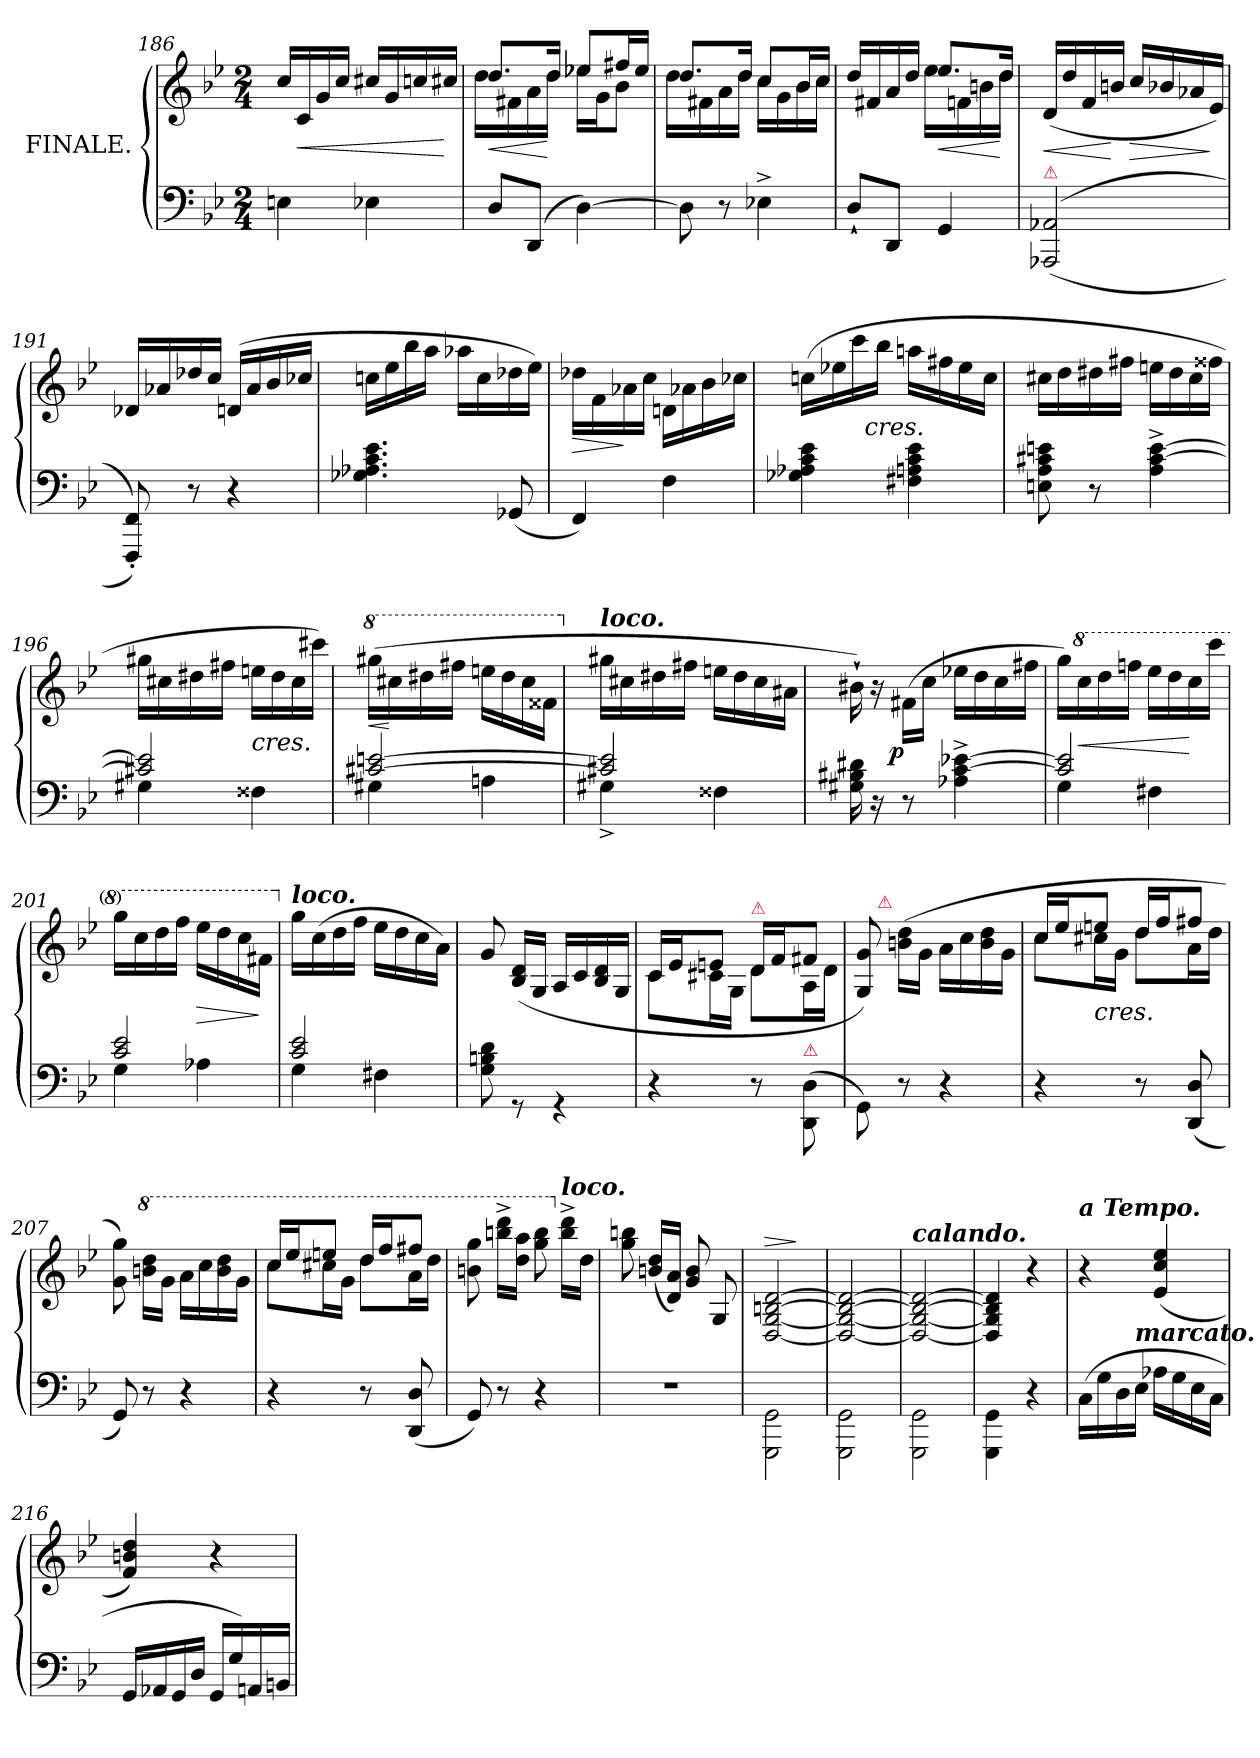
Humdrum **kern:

**kern	**kern	**dynam
*part1	*part1	*part1
*staff2	*staff1	*staff1/2
*I"FINALE.	*	*
*clefF4	*clefG2	*
*k[b-e-]	*k[b-e-]	*
*g:	*g:	*
*M2/4	*M2/4	*
=186	=186	=186
4En	16ccLL	.
.	16c	<
.	16g	.
.	16ccJJ	.
4E-X	16cc#X/LL	.
.	16g	.
.	16ccn	.
.	16cc#XJJ	[
=187	=187	=187
*	*^	*
8DL	8.ddL	16ddLL	<
.	.	16f#X	.
(<8DDJ	.	16a	.
.	16ddJk	16ddJJ	[
[4D\)	8ee-XL	16ee-XLL	.
.	.	16gJ	.
.	16ff#XL	8b-J	.
.	16ee-JJ	.	.
=188	=188	=188	=188
8D\]	8.ddL	16ddLL	.
.	.	16f#X	.
8r	.	16a	.
.	16ddJk	16ddJJ	.
4E-X^	8ccL	16ccLL	.
.	.	16g	.
.	16b-L	16b-	.
.	16ccJJ	16ccJJ	.
=189	=189	=189	=189
8D`</L	16dd/LL	4ryy	.
.	16f#X	.	.
8DDJ	16a	.	.
.	16ddJJ	.	.
4GG	8.ee-L	16ee-LL	<
.	.	16fn	.
.	.	16bn	.
.	16ddJk	16ddJJ	[
=190	=190	=190	=190
!LO:TX:a:color=crimson:t=⚠	!	!	!
*	*v	*v	*
(<(<2AAA-X/ 2AA-X/	(<16dLL	<
.	16dd	.
.	16f	.
.	16bnJJ	[
.	16ccLL	>
.	16b-X	.
.	16a-X	.
.	16e-JJ)	]
=191	=191	=191
8FFF'< 8FF'<))	16d-XLL	.
.	16a-X	.
8r	16dd-X	.
.	16ccJJ	.
4r	(>16dnLL	.
.	16a-	.
.	16b-	.
.	16cc-XJJ	.
=192	=192	=192
4.G-X 4.A-X 4.c 4.e-	16ccnLL	.
.	16ee-	.
.	16bb-	.
.	16aaJJ	.
.	16aa-XLL	.
.	16cc	.
(<8GG-X	16dd-X	.
.	16ee-JJ)	.
=193	=193	=193
4FF)	16dd-X\LL	>
.	16f	.
.	16a-X	]
.	16ccJJ	.
4F	16dn\LL	.
.	16a-X	.
.	16b-	.
.	16cc-XJJ	.
=194	=194	=194
*	*^	*
4G-X 4A-X 4c 4e-	(>16ccnLL	8ryy	.
.	16ee-X	.	.
.	16ccc	32ryy	.
!	!	!LO:TX:c:i:t=cres.	!
.	.	4ryy	.
.	16bb-JJ	.	.
4F#X 4An 4c 4e-	16aanLL	.	.
.	16ff#X	.	.
.	16ee-	.	.
.	.	16.ryy	.
.	16ccJJ	.	.
*	*v	*v	*
=195	=195	=195
8En 8A 8c#X 8en	16cc#XLL	.
.	16dd	.
8r	16dd#X	.
.	16ff#XJJ	.
4A^< [4c#^< [4e^<	16eenLL	.
.	16dd#	.
.	16cc#	.
.	16ff##XJJ	.
=196	=196	=196
*^	*	*
2c#X] 2en]	4G#X	16gg#XLL	.
.	.	16cc#X	.
.	.	16dd#X	.
.	.	16ff#XJJ	.
!	!	!LO:TX:c:i:t=cres.	!
.	4F##X	16eenLL	.
.	.	16dd#	.
.	.	16cc#	.
.	.	16ccc#XJJ)	.
=197	=197	=197	=197
*	*	*8va	*
!	!	!	!LO:HP:b
[2c#X [2en	4G#X	(>16ggg#XLL	<
.	.	16ccc#X	[
.	.	16ddd#X	.
.	.	16fff#XJJ	.
.	4An	16eeenLL	.
.	.	16ddd#	.
.	.	16ccc#	.
.	.	16ff##XJJ	.
=198	=198	=198	=198
*	*	*X8va	*
!	!	!LO:TX:a:Bi:t=loco.	!
2c#X] 2en]	4G#X^<	16gg#XLL	.
.	.	16cc#X	.
.	.	16dd#X	.
.	.	16ff#XJJ	.
.	4F##X	16eenLL	.
.	.	16dd#	.
.	.	16cc#	.
.	.	16a#XJJ	.
*v	*v	*	*
=199	=199	=199
16G#X 16B#X 16d#X	16b#X`>)	.
16r	16r	.
!	!	!LO:DY:rj
8r	(>16f#X\LL	p
.	16ccJJ	.
4A-X^< [4c^< [4e-X^<	16ee-XLL	.
.	16dd	.
.	16cc	.
.	16ff#XJJ	.
=200	=200	=200
*^	*	*
2c] 2e-]	4G	16ggLL)	.
*	*	*8va	*
.	.	16ccc	<
.	.	16ddd	.
.	.	16fffnJJ	.
.	4F#X	16eee-LL	.
.	.	16ddd	.
.	.	16ccc	[
.	.	16ccccJJ	.
=201	=201	=201	=201
2c 2e-	4G	16gggLL	.
.	.	16ccc	.
.	.	16ddd	.
.	.	16fffJJ	.
.	4A-X	16eee-LL	>
.	.	16ddd	.
.	.	16ccc	.
.	.	16ff#XJJ	]
=202	=202	=202	=202
*	*	*X8va	*
!	!	!LO:TX:a:Bi:t=loco.	!
2c 2e-	4G	16ggLL	.
.	.	(>16cc	.
.	.	16dd	.
.	.	16ffJJ	.
.	4F#X	16ee-LL	.
.	.	16dd	.
.	.	16cc	.
.	.	16aJJ)	.
*v	*v	*	*
=203	=203	=203
8G 8Bn 8d	8g	.
8rGG	(>16B-/ 16d/LL	.
.	16G/JJ	.
4rGG	16A/LL	.
.	16c/	.
.	16B-/ 16d/	.
.	16G/JJ	.
=204	=204	=204
*	*^	*
4r	16cLL	8cL	.
.	16e-J	.	.
.	8enJ	16c#XL	.
.	.	16GJJ	.
!	!LO:TX:a:B:color=crimson:t=⚠	!	!
8r	16dLL	8d\L	.
.	16fJ	.	.
!LO:TX:a:color=crimson:t=⚠	!	!	!
(>8DD\ 8D\	8f#XJ	16A\L	.
.	.	16d\JJ	.
=205	=205	=205	=205
8GG\)	8G/ 8g/)	16ryy	.
!	!	!LO:TX:a:color=crimson:t=⚠	!
.	.	4..ryy	.
8r	(>16bn\ 16dd\LL	.	.
.	16gJJ	.	.
4r	16a\LL	.	.
.	16cc	.	.
.	16b 16dd	.	.
.	16gJJ	.	.
=206	=206	=206	=206
4r	16ccLL	8ccL	.
.	16ee-J	.	.
!	!LO:TX:c:i:t=cres.	!	!
.	8eenJ	16cc#XL	.
.	.	16gJJ	.
8r	16ddLL	8ddL	.
.	16ffJ	.	.
(<8DD 8D	8ff#XJ	16aL	.
.	.	16ddJJ	.
*	*v	*v	*
=207	=207	=207
8GG)	8g 8gg)	.
*	*8va	*
8r	16bbn\ 16ddd\LL	.
.	16ggJJ	.
4r	16aa\LL	.
.	16ccc	.
.	16bb 16ddd	.
.	16ggJJ	.
=208	=208	=208
*	*^	*
4r	16cccLL	8cccL	.
.	16eee-J	.	.
.	8eeenJ	16ccc#XL	.
.	.	16ggJJ	.
8r	16dddLL	8dddL	.
.	16fffJ	.	.
(<8DD/ 8D/	8fff#XJ	16aaL	.
.	.	16dddJJ	.
*	*v	*v	*
=209	=209	=209
8GG/)	8bbn 8ggg	.
8r	16bbbn^< 16dddd^<LL	.
.	16ddd 16aaaJJ	.
4r	8ggg 8bbb	.
*	*X8va	*
!	!LO:TX:a:Bi:t=loco.	!
.	16bb^< 16ddd^<LL	.
.	16ddJJ	.
=210	=210	=210
2rF	8gg 8bbn	.
.	(<16bn 16ddLL	.
.	16d 16aJJ)	.
.	8g/ 8b/	.
.	8G/	.
=211	=211	=211
!	!	!LO:HP:a
2GGG\ 2GG\	[>2D/ [>2G/ [<2Bn/ [<2d/	>
.	.	]
=212	=212	=212
2GGG\ 2GG\	2D_>/ 2G_>/ 2Bn_</ 2d_</	.
=213	=213	=213
!	!LO:TX:a:Bi:t=calando.	!
2GGG\ 2GG\	2D_/ 2G_/ 2Bn_/ 2d_/	.
=214	=214	=214
4GGG\ 4GG\	4D]/ 4G]/ 4Bn]/ 4d]/	.
4r	4r	.
=215	=215	=215
!	!LO:TX:a:Bi:t=a Tempo.	!
(>16CLL	4r	.
16G	.	.
16D	.	.
!LO:TX:a:Bi:t=marcato.	!	!
16E-JJ	.	.
16A-XLL	(>4e- 4cc 4ee-	.
16G	.	.
16E-	.	.
16CJJ	.	.
=216	=216	=216
16GGLL	4f 4bn 4dd)	.
16AA-X	.	.
16GG	.	.
16DJJ	.	.
16GGLL	4r	.
16G)	.	.
16AAn	.	.
16BBnJJ	.	.
=	=	=
*-	*-	*-
